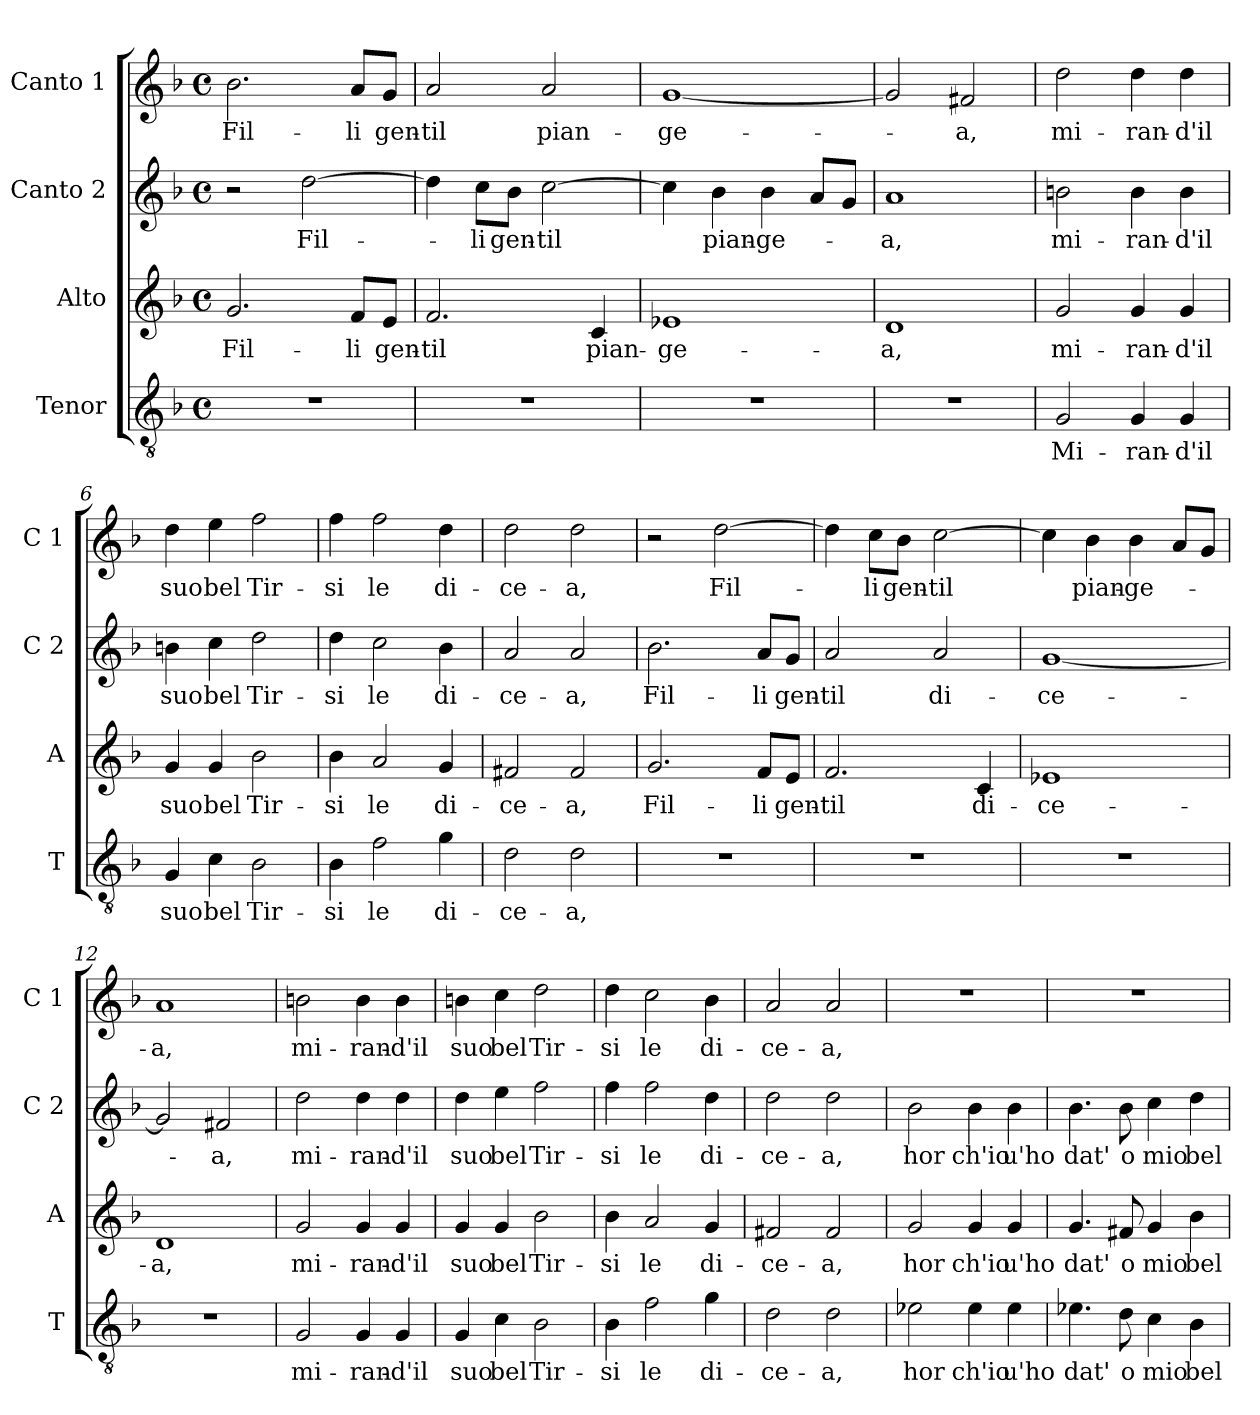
**kern	**text	**kern	**text	**kern	**text	**kern	**text
*part4	*part4	*part3	*part3	*part2	*part2	*part1	*part1
*staff4	*staff4	*staff3	*staff3	*staff2	*staff2	*staff1	*staff1
*I"Tenor	*	*I"Alto	*	*I"Canto 2	*	*I"Canto 1	*
*I'T	*	*I'A	*	*I'C 2	*	*I'C 1	*
*clefGv2	*	*clefG2	*	*clefG2	*	*clefG2	*
*k[b-]	*	*k[b-]	*	*k[b-]	*	*k[b-]	*
*F:	*	*F:	*	*F:	*	*F:	*
*M4/4	*	*M4/4	*	*M4/4	*	*M4/4	*
*met(c)	*	*met(c)	*	*met(c)	*	*met(c)	*
=1	=1	=1	=1	=1	=1	=1	=1
!	!	!	!LO:LY:b	!	!	!	!LO:LY:b
1r	.	2.g/	Fil-	2r	.	2.b-\	Fil-
!	!	!	!	!	!LO:LY:b	!	!
.	.	.	.	[2dd\	Fil-	.	.
!	!	!	!LO:LY:b	!	!	!	!LO:LY:b
.	.	8f/L	-li	.	.	8a/L	-li
!	!	!	!LO:LY:b	!	!	!	!LO:LY:b
.	.	8e/J	gen-	.	.	8g/J	gen-
=2	=2	=2	=2	=2	=2	=2	=2
!	!	!	!LO:LY:b	!	!	!	!LO:LY:b
1r	.	2.f/	-til	4dd\]	.	2a/	-til
!	!	!	!	!	!LO:LY:b	!	!
.	.	.	.	8cc\L	-li	.	.
!	!	!	!	!	!LO:LY:b	!	!
.	.	.	.	8b-\J	gen-	.	.
!	!	!	!	!	!LO:LY:b	!	!LO:LY:b
.	.	.	.	[2cc\	-til	2a/	pian-
!	!	!	!LO:LY:b	!	!	!	!
.	.	4c/	pian-	.	.	.	.
=3	=3	=3	=3	=3	=3	=3	=3
!	!	!	!LO:LY:b	!	!	!	!LO:LY:b
1r	.	1e-X	-ge-	4cc\]	.	[1g	-ge-
!	!	!	!	!	!LO:LY:b	!	!
.	.	.	.	4b-\	pian-	.	.
!	!	!	!	!	!LO:LY:b	!	!
.	.	.	.	4b-\	-ge-	.	.
.	.	.	.	8a/L	.	.	.
.	.	.	.	8g/J	.	.	.
=4	=4	=4	=4	=4	=4	=4	=4
!	!	!	!LO:LY:b	!	!LO:LY:b	!	!
1r	.	1d	-a,	1a	-a,	2g/]	.
!	!	!	!	!	!	!	!LO:LY:b
.	.	.	.	.	.	2f#X/	-a,
=5	=5	=5	=5	=5	=5	=5	=5
!	!LO:LY:b	!	!LO:LY:b	!	!LO:LY:b	!	!LO:LY:b
2G/	Mi-	2g/	mi-	2bn\	mi-	2dd\	mi-
!	!LO:LY:b	!	!LO:LY:b	!	!LO:LY:b	!	!LO:LY:b
4G/	-ran-	4g/	-ran-	4b\	-ran-	4dd\	-ran-
!	!LO:LY:b	!	!LO:LY:b	!	!LO:LY:b	!	!LO:LY:b
4G/	-d'il	4g/	-d'il	4b\	-d'il	4dd\	-d'il
=6	=6	=6	=6	=6	=6	=6	=6
!	!LO:LY:b	!	!LO:LY:b	!	!LO:LY:b	!	!LO:LY:b
4G/	suo	4g/	suo	4bn\	suo	4dd\	suo
!	!LO:LY:b	!	!LO:LY:b	!	!LO:LY:b	!	!LO:LY:b
4c\	bel	4g/	bel	4cc\	bel	4ee\	bel
!	!LO:LY:b	!	!LO:LY:b	!	!LO:LY:b	!	!LO:LY:b
2B-\	Tir-	2b-\	Tir-	2dd\	Tir-	2ff\	Tir-
!!LO:LB:g=z
=7	=7	=7	=7	=7	=7	=7	=7
!	!LO:LY:b	!	!LO:LY:b	!	!LO:LY:b	!	!LO:LY:b
4B-\	-si	4b-\	-si	4dd\	-si	4ff\	-si
!	!LO:LY:b	!	!LO:LY:b	!	!LO:LY:b	!	!LO:LY:b
2f\	le	2a/	le	2cc\	le	2ff\	le
!	!LO:LY:b	!	!LO:LY:b	!	!LO:LY:b	!	!LO:LY:b
4g\	di-	4g/	di-	4b-\	di-	4dd\	di-
=8	=8	=8	=8	=8	=8	=8	=8
!	!LO:LY:b	!	!LO:LY:b	!	!LO:LY:b	!	!LO:LY:b
2d\	-ce-	2f#X/	-ce-	2a/	-ce-	2dd\	-ce-
!	!LO:LY:b	!	!LO:LY:b	!	!LO:LY:b	!	!LO:LY:b
2d\	-a,	2f#/	-a,	2a/	-a,	2dd\	-a,
=9	=9	=9	=9	=9	=9	=9	=9
!	!	!	!LO:LY:b	!	!LO:LY:b	!	!
1r	.	2.g/	Fil-	2.b-\	Fil-	2r	.
!	!	!	!	!	!	!	!LO:LY:b
.	.	.	.	.	.	[2dd\	Fil-
!	!	!	!LO:LY:b	!	!LO:LY:b	!	!
.	.	8f/L	-li	8a/L	-li	.	.
!	!	!	!LO:LY:b	!	!LO:LY:b	!	!
.	.	8e/J	gen-	8g/J	gen-	.	.
=10	=10	=10	=10	=10	=10	=10	=10
!	!	!	!LO:LY:b	!	!LO:LY:b	!	!
1r	.	2.f/	-til	2a/	-til	4dd\]	.
!	!	!	!	!	!	!	!LO:LY:b
.	.	.	.	.	.	8cc\L	-li
!	!	!	!	!	!	!	!LO:LY:b
.	.	.	.	.	.	8b-\J	gen-
!	!	!	!	!	!LO:LY:b	!	!LO:LY:b
.	.	.	.	2a/	di-	[2cc\	-til
!	!	!	!LO:LY:b	!	!	!	!
.	.	4c/	di-	.	.	.	.
=11	=11	=11	=11	=11	=11	=11	=11
!	!	!	!LO:LY:b	!	!LO:LY:b	!	!
1r	.	1e-X	-ce-	[1g	-ce-	4cc\]	.
!	!	!	!	!	!	!	!LO:LY:b
.	.	.	.	.	.	4b-\	pian-
!	!	!	!	!	!	!	!LO:LY:b
.	.	.	.	.	.	4b-\	-ge-
.	.	.	.	.	.	8a/L	.
.	.	.	.	.	.	8g/J	.
=12	=12	=12	=12	=12	=12	=12	=12
!	!	!	!LO:LY:b	!	!	!	!LO:LY:b
1r	.	1d	-a,	2g/]	.	1a	-a,
!	!	!	!	!	!LO:LY:b	!	!
.	.	.	.	2f#X/	-a,	.	.
!!LO:LB:g=z
=13	=13	=13	=13	=13	=13	=13	=13
!	!LO:LY:b	!	!LO:LY:b	!	!LO:LY:b	!	!LO:LY:b
2G/	mi-	2g/	mi-	2dd\	mi-	2bn\	mi-
!	!LO:LY:b	!	!LO:LY:b	!	!LO:LY:b	!	!LO:LY:b
4G/	-ran-	4g/	-ran-	4dd\	-ran-	4b\	-ran-
!	!LO:LY:b	!	!LO:LY:b	!	!LO:LY:b	!	!LO:LY:b
4G/	-d'il	4g/	-d'il	4dd\	-d'il	4b\	-d'il
=14	=14	=14	=14	=14	=14	=14	=14
!	!LO:LY:b	!	!LO:LY:b	!	!LO:LY:b	!	!LO:LY:b
4G/	suo	4g/	suo	4dd\	suo	4bn\	suo
!	!LO:LY:b	!	!LO:LY:b	!	!LO:LY:b	!	!LO:LY:b
4c\	bel	4g/	bel	4ee\	bel	4cc\	bel
!	!LO:LY:b	!	!LO:LY:b	!	!LO:LY:b	!	!LO:LY:b
2B-\	Tir-	2b-\	Tir-	2ff\	Tir-	2dd\	Tir-
=15	=15	=15	=15	=15	=15	=15	=15
!	!LO:LY:b	!	!LO:LY:b	!	!LO:LY:b	!	!LO:LY:b
4B-\	-si	4b-\	-si	4ff\	-si	4dd\	-si
!	!LO:LY:b	!	!LO:LY:b	!	!LO:LY:b	!	!LO:LY:b
2f\	le	2a/	le	2ff\	le	2cc\	le
!	!LO:LY:b	!	!LO:LY:b	!	!LO:LY:b	!	!LO:LY:b
4g\	di-	4g/	di-	4dd\	di-	4b-\	di-
=16	=16	=16	=16	=16	=16	=16	=16
!	!LO:LY:b	!	!LO:LY:b	!	!LO:LY:b	!	!LO:LY:b
2d\	-ce-	2f#X/	-ce-	2dd\	-ce-	2a/	-ce-
!	!LO:LY:b	!	!LO:LY:b	!	!LO:LY:b	!	!LO:LY:b
2d\	-a,	2f#/	-a,	2dd\	-a,	2a/	-a,
=17	=17	=17	=17	=17	=17	=17	=17
!	!LO:LY:b	!	!LO:LY:b	!	!LO:LY:b	!	!
2e-X\	hor	2g/	hor	2b-\	hor	1r	.
!	!LO:LY:b	!	!LO:LY:b	!	!LO:LY:b	!	!
4e-\	ch'io	4g/	ch'io	4b-\	ch'io	.	.
!	!LO:LY:b	!	!LO:LY:b	!	!LO:LY:b	!	!
4e-\	u'ho	4g/	u'ho	4b-\	u'ho	.	.
=18	=18	=18	=18	=18	=18	=18	=18
!	!LO:LY:b	!	!LO:LY:b	!	!LO:LY:b	!	!
4.e-X\	dat'	4.g/	dat'	4.b-\	dat'	1r	.
!	!LO:LY:b	!	!LO:LY:b	!	!LO:LY:b	!	!
8d\	o	8f#X/	o	8b-\	o	.	.
!	!LO:LY:b	!	!LO:LY:b	!	!LO:LY:b	!	!
4c\	mio	4g/	mio	4cc\	mio	.	.
!	!LO:LY:b	!	!LO:LY:b	!	!LO:LY:b	!	!
4B-\	bel	4b-\	bel	4dd\	bel	.	.
=	=	=	=	=	=	=	=
*-	*-	*-	*-	*-	*-	*-	*-
